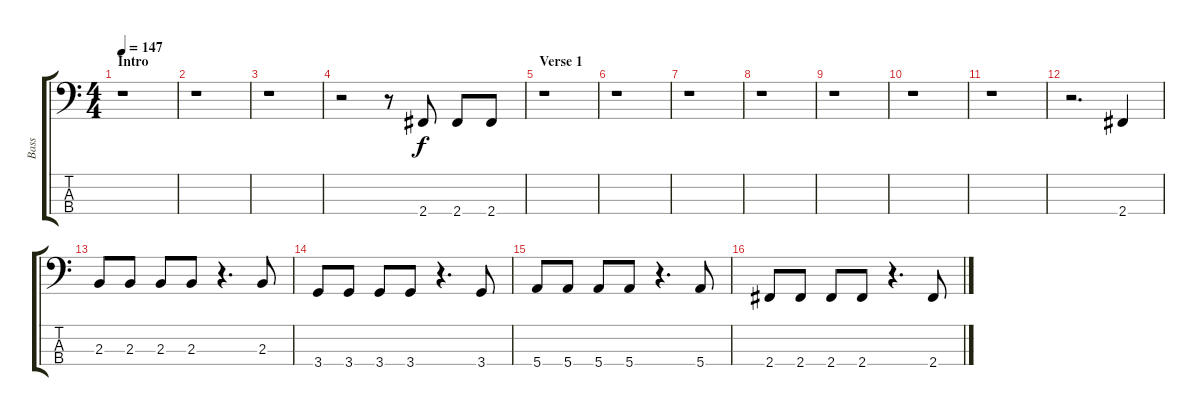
\track ("Bass" "Bass") {instrument electricbasspick}
\staff {score tabs}
\tuning (G2 D2 A1 E1) {hide}
\ts (4 4)
\section ("" "Intro")
\tempo 147
\clef f4
\ks c
r.1{dy f instrument electricbasspick} |
r.1 |
r.1 |
r.2 r.8 2.4.8 2.4.8 2.4.8 |
\section ("" "Verse 1")
r.1 |
r.1 |
r.1 |
r.1 |
r.1 |
r.1 |
r.1 |
r.2{d} 2.4.4 |
2.3.8 2.3.8 2.3.8 2.3.8 r.4{d} 2.3.8 |
3.4.8 3.4.8 3.4.8 3.4.8 r.4{d} 3.4.8 |
5.4.8 5.4.8 5.4.8 5.4.8 r.4{d} 5.4.8 |
2.4.8 2.4.8 2.4.8 2.4.8 r.4{d} 2.4.8
